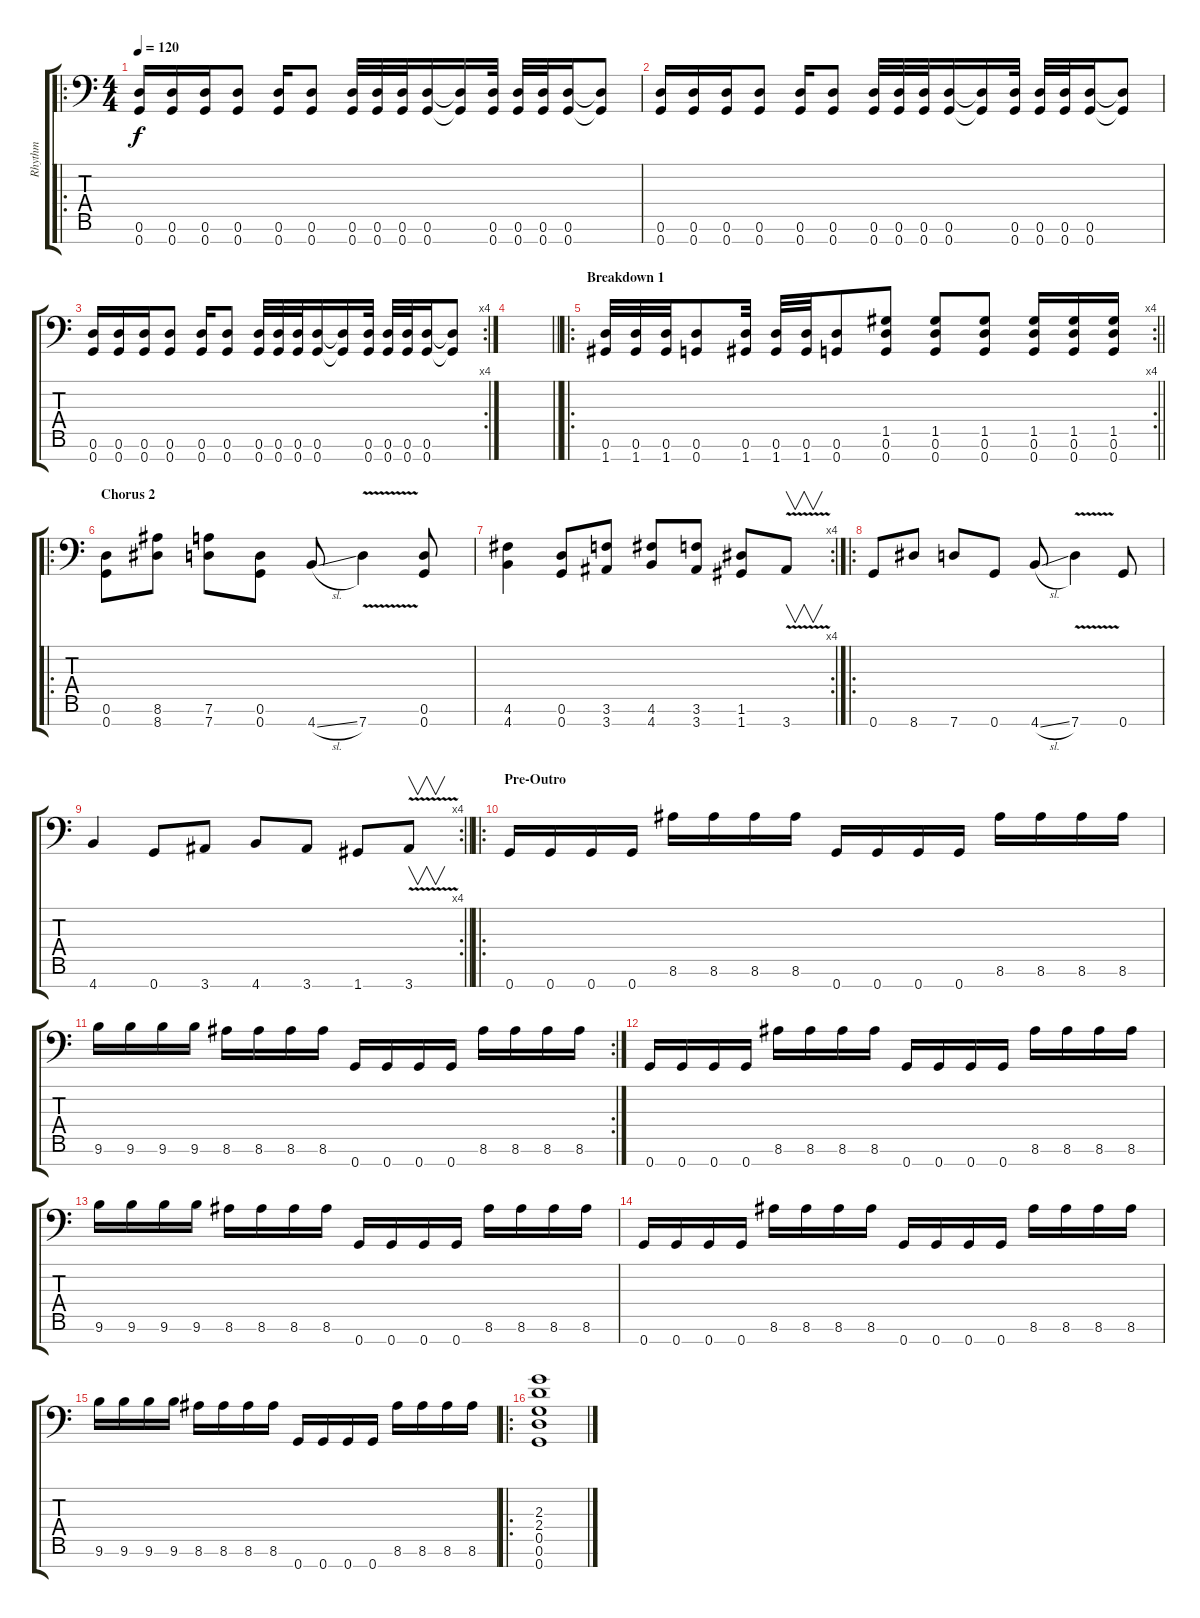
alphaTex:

\track ("Rhythm" "Rhythm") {instrument distortionguitar}
\staff {score tabs}
\tuning (D4 A3 F3 C3 G2 D2 G1) {hide}
\ro
\ts (4 4)
\tempo 120
\clef f4
\ks c
(0.6 0.7).16{dy f} (0.6 0.7).16 (0.6 0.7).16 (0.6 0.7).8 (0.6 0.7).16 (0.6 0.7).8 (0.6 0.7).32 (0.6 0.7).32 (0.6 0.7).32 (0.6 0.7).16 (0.6{t} 0.7{t}).16 (0.6 0.7).32 (0.6 0.7).32 (0.6 0.7).32 (0.6 0.7).16 (0.6{t} 0.7{t}).8 |
(0.6 0.7).16 (0.6 0.7).16 (0.6 0.7).16 (0.6 0.7).8 (0.6 0.7).16 (0.6 0.7).8 (0.6 0.7).32 (0.6 0.7).32 (0.6 0.7).32 (0.6 0.7).16 (0.6{t} 0.7{t}).16 (0.6 0.7).32 (0.6 0.7).32 (0.6 0.7).32 (0.6 0.7).16 (0.6{t} 0.7{t}).8 |
\rc 4
(0.6 0.7).16 (0.6 0.7).16 (0.6 0.7).16 (0.6 0.7).8 (0.6 0.7).16 (0.6 0.7).8 (0.6 0.7).32 (0.6 0.7).32 (0.6 0.7).32 (0.6 0.7).16 (0.6{t} 0.7{t}).16 (0.6 0.7).32 (0.6 0.7).32 (0.6 0.7).32 (0.6 0.7).16 (0.6{t} 0.7{t}).8 |
\barLineRight lightlight
|
\ro
\rc 4
\section ("" "Breakdown 1")
\barLineRight lightlight
(0.6 1.7).32 (0.6 1.7).32 (0.6 1.7).32 (0.6 0.7).8 (0.6 1.7).32 (0.6 1.7).32 (0.6 1.7).32 (0.6 0.7).8 (1.5 0.6 0.7).8 (1.5 0.6 0.7).8 (1.5 0.6 0.7).8 (1.5 0.6 0.7).16 (1.5 0.6 0.7).16 (1.5 0.6 0.7).16 |
\ro
\section ("" "Chorus 2")
(0.6 0.7).8 (8.6 8.7).8 (7.6 7.7).8 (0.6 0.7).8 4.7{sl}.8 7.7{v}.4 (0.6 0.7).8 |
\rc 4
(4.6 4.7).4 (0.6 0.7).8 (3.6 3.7).8 (4.6 4.7).8 (3.6 3.7).8 (1.6 1.7).8 3.7{v}.8{v} |
\ro
0.7.8 8.7.8 7.7.8 0.7.8 4.7{sl}.8 7.7{v}.4 0.7.8 |
\rc 4
\barLineRight lightlight
4.7.4 0.7.8 3.7.8 4.7.8 3.7.8 1.7.8 3.7{v}.8{v} |
\ro
\section ("" "Pre-Outro")
0.7.16 0.7.16 0.7.16 0.7.16 8.6.16 8.6.16 8.6.16 8.6.16 0.7.16 0.7.16 0.7.16 0.7.16 8.6.16 8.6.16 8.6.16 8.6.16 |
\rc 2
9.6.16 9.6.16 9.6.16 9.6.16 8.6.16 8.6.16 8.6.16 8.6.16 0.7.16 0.7.16 0.7.16 0.7.16 8.6.16 8.6.16 8.6.16 8.6.16 |
0.7.16 0.7.16 0.7.16 0.7.16 8.6.16 8.6.16 8.6.16 8.6.16 0.7.16 0.7.16 0.7.16 0.7.16 8.6.16 8.6.16 8.6.16 8.6.16 |
9.6.16 9.6.16 9.6.16 9.6.16 8.6.16 8.6.16 8.6.16 8.6.16 0.7.16 0.7.16 0.7.16 0.7.16 8.6.16 8.6.16 8.6.16 8.6.16 |
0.7.16 0.7.16 0.7.16 0.7.16 8.6.16 8.6.16 8.6.16 8.6.16 0.7.16 0.7.16 0.7.16 0.7.16 8.6.16 8.6.16 8.6.16 8.6.16 |
9.6.16 9.6.16 9.6.16 9.6.16 8.6.16 8.6.16 8.6.16 8.6.16 0.7.16 0.7.16 0.7.16 0.7.16 8.6.16 8.6.16 8.6.16 8.6.16 |
\ro
(2.3 2.4 0.5 0.6 0.7).1
